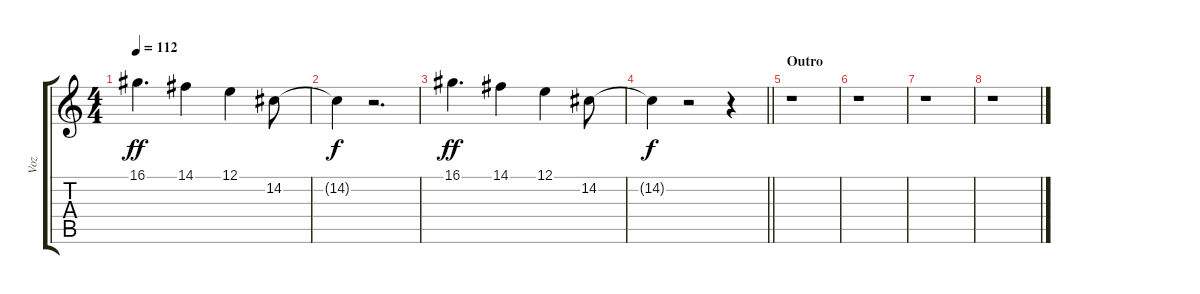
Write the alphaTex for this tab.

\track ("Voz" "Voz") {instrument lead6voice}
\staff {score tabs}
\tuning (E4 B3 G3 D3 A2 E2) {hide}
\ts (4 4)
\tempo 112
\clef g2
\ks c
16.1.4{d dy ff} 14.1.4 12.1.4 14.2.8 |
14.2{t}.4{dy f} r.2{d} |
16.1.4{d dy ff} 14.1.4 12.1.4 14.2.8 |
\barLineRight lightlight
14.2{t}.4{dy f} r.2 r.4 |
\section ("" "Outro")
r.1 |
r.1 |
r.1 |
r.1
